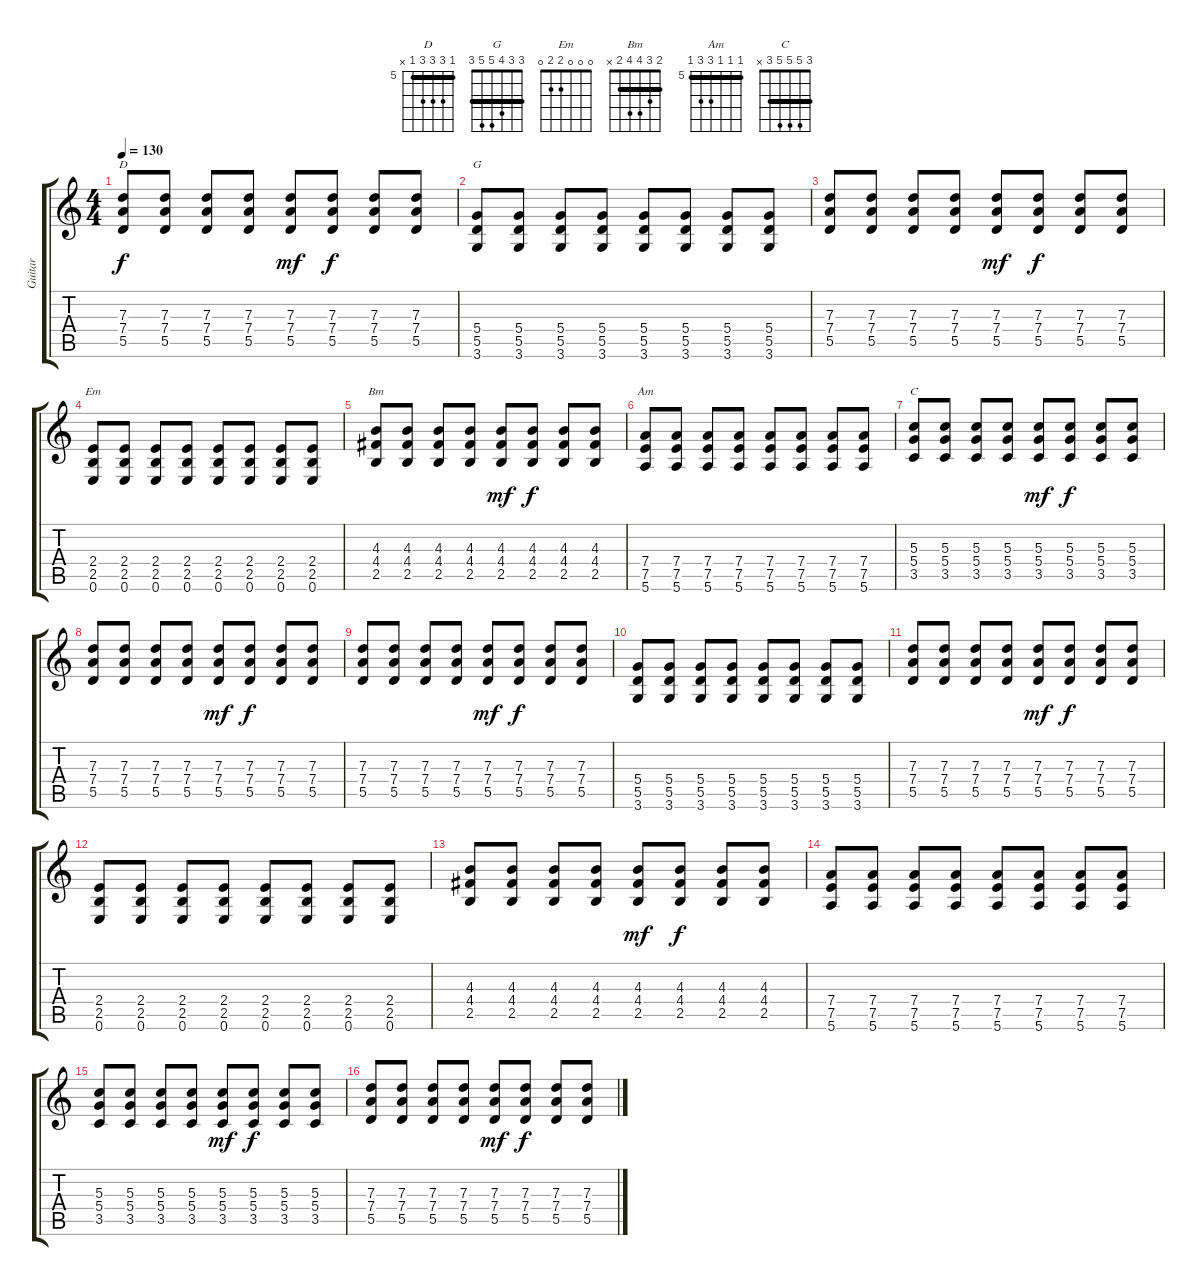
\track ("Guitar" "Guitar") {instrument overdrivenguitar}
\staff {score tabs}
\tuning (E4 B3 G3 D3 A2 E2) {hide}
\chord ("D" 5 7 7 7 5 x) {firstfret 5 barre 5}
\chord ("G" 3 3 4 5 5 3) {barre 3}
\chord ("Em" 0 0 0 2 2 0)
\chord ("Bm" 2 3 4 4 2 x) {barre 2}
\chord ("Am" 5 5 5 7 7 5) {firstfret 5 barre 5}
\chord ("C" 3 5 5 5 3 x) {barre 3}
\ts (4 4)
\tempo 130
\clef g2
\ks c
(7.3 7.4 5.5).8{ch "D" dy f} (7.3 7.4 5.5).8 (7.3 7.4 5.5).8 (7.3 7.4 5.5).8 (7.3 7.4 5.5).8{dy mf} (7.3 7.4 5.5).8{dy f} (7.3 7.4 5.5).8 (7.3 7.4 5.5).8 |
(5.4 5.5 3.6).8{ch "G"} (5.4 5.5 3.6).8 (5.4 5.5 3.6).8 (5.4 5.5 3.6).8 (5.4 5.5 3.6).8 (5.4 5.5 3.6).8 (5.4 5.5 3.6).8 (5.4 5.5 3.6).8 |
(7.3 7.4 5.5).8 (7.3 7.4 5.5).8 (7.3 7.4 5.5).8 (7.3 7.4 5.5).8 (7.3 7.4 5.5).8{dy mf} (7.3 7.4 5.5).8{dy f} (7.3 7.4 5.5).8 (7.3 7.4 5.5).8 |
(2.4 2.5 0.6).8{ch "Em"} (2.4 2.5 0.6).8 (2.4 2.5 0.6).8 (2.4 2.5 0.6).8 (2.4 2.5 0.6).8 (2.4 2.5 0.6).8 (2.4 2.5 0.6).8 (2.4 2.5 0.6).8 |
(4.3 4.4 2.5).8{ch "Bm"} (4.3 4.4 2.5).8 (4.3 4.4 2.5).8 (4.3 4.4 2.5).8 (4.3 4.4 2.5).8{dy mf} (4.3 4.4 2.5).8{dy f} (4.3 4.4 2.5).8 (4.3 4.4 2.5).8 |
(7.4 7.5 5.6).8{ch "Am"} (7.4 7.5 5.6).8 (7.4 7.5 5.6).8 (7.4 7.5 5.6).8 (7.4 7.5 5.6).8 (7.4 7.5 5.6).8 (7.4 7.5 5.6).8 (7.4 7.5 5.6).8 |
(5.3 5.4 3.5).8{ch "C"} (5.3 5.4 3.5).8 (5.3 5.4 3.5).8 (5.3 5.4 3.5).8 (5.3 5.4 3.5).8{dy mf} (5.3 5.4 3.5).8{dy f} (5.3 5.4 3.5).8 (5.3 5.4 3.5).8 |
(7.3 7.4 5.5).8 (7.3 7.4 5.5).8 (7.3 7.4 5.5).8 (7.3 7.4 5.5).8 (7.3 7.4 5.5).8{dy mf} (7.3 7.4 5.5).8{dy f} (7.3 7.4 5.5).8 (7.3 7.4 5.5).8 |
(7.3 7.4 5.5).8 (7.3 7.4 5.5).8 (7.3 7.4 5.5).8 (7.3 7.4 5.5).8 (7.3 7.4 5.5).8{dy mf} (7.3 7.4 5.5).8{dy f} (7.3 7.4 5.5).8 (7.3 7.4 5.5).8 |
(5.4 5.5 3.6).8 (5.4 5.5 3.6).8 (5.4 5.5 3.6).8 (5.4 5.5 3.6).8 (5.4 5.5 3.6).8 (5.4 5.5 3.6).8 (5.4 5.5 3.6).8 (5.4 5.5 3.6).8 |
(7.3 7.4 5.5).8 (7.3 7.4 5.5).8 (7.3 7.4 5.5).8 (7.3 7.4 5.5).8 (7.3 7.4 5.5).8{dy mf} (7.3 7.4 5.5).8{dy f} (7.3 7.4 5.5).8 (7.3 7.4 5.5).8 |
(2.4 2.5 0.6).8 (2.4 2.5 0.6).8 (2.4 2.5 0.6).8 (2.4 2.5 0.6).8 (2.4 2.5 0.6).8 (2.4 2.5 0.6).8 (2.4 2.5 0.6).8 (2.4 2.5 0.6).8 |
(4.3 4.4 2.5).8 (4.3 4.4 2.5).8 (4.3 4.4 2.5).8 (4.3 4.4 2.5).8 (4.3 4.4 2.5).8{dy mf} (4.3 4.4 2.5).8{dy f} (4.3 4.4 2.5).8 (4.3 4.4 2.5).8 |
(7.4 7.5 5.6).8 (7.4 7.5 5.6).8 (7.4 7.5 5.6).8 (7.4 7.5 5.6).8 (7.4 7.5 5.6).8 (7.4 7.5 5.6).8 (7.4 7.5 5.6).8 (7.4 7.5 5.6).8 |
(5.3 5.4 3.5).8 (5.3 5.4 3.5).8 (5.3 5.4 3.5).8 (5.3 5.4 3.5).8 (5.3 5.4 3.5).8{dy mf} (5.3 5.4 3.5).8{dy f} (5.3 5.4 3.5).8 (5.3 5.4 3.5).8 |
(7.3 7.4 5.5).8 (7.3 7.4 5.5).8 (7.3 7.4 5.5).8 (7.3 7.4 5.5).8 (7.3 7.4 5.5).8{dy mf} (7.3 7.4 5.5).8{dy f} (7.3 7.4 5.5).8 (7.3 7.4 5.5).8
